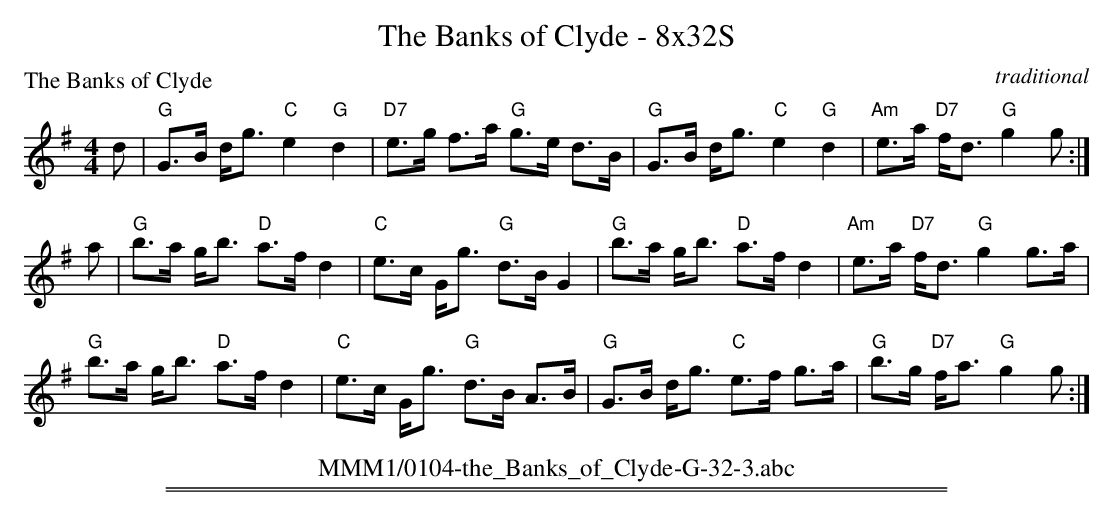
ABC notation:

X:1
T: The Banks of Clyde - 8x32S
P: The Banks of Clyde
O: traditional
M: 4/4
L: 1/8
K: G
d |\
"G"G>B d<g "C"e2 "G"d2 | "D7"e>g f>a "G"g>e d>B |\
"G"G>B d<g "C"e2 "G"d2 | "Am"e>a "D7"f<d "G"g2 g :|
a |\
"G"b>a g<b "D"a>f d2 | "C"e>c G<g "G"d>B G2 |\
"G"b>a g<b "D"a>f d2 | "Am"e>a "D7"f<d "G"g2 g>a |
"G"b>a g<b "D"a>f d2 | "C"e>c G<g "G"d>B A>B |\
"G"G>B d<g "C"e>f g>a | "G"b>g "D7"f<a "G"g2 g :|
